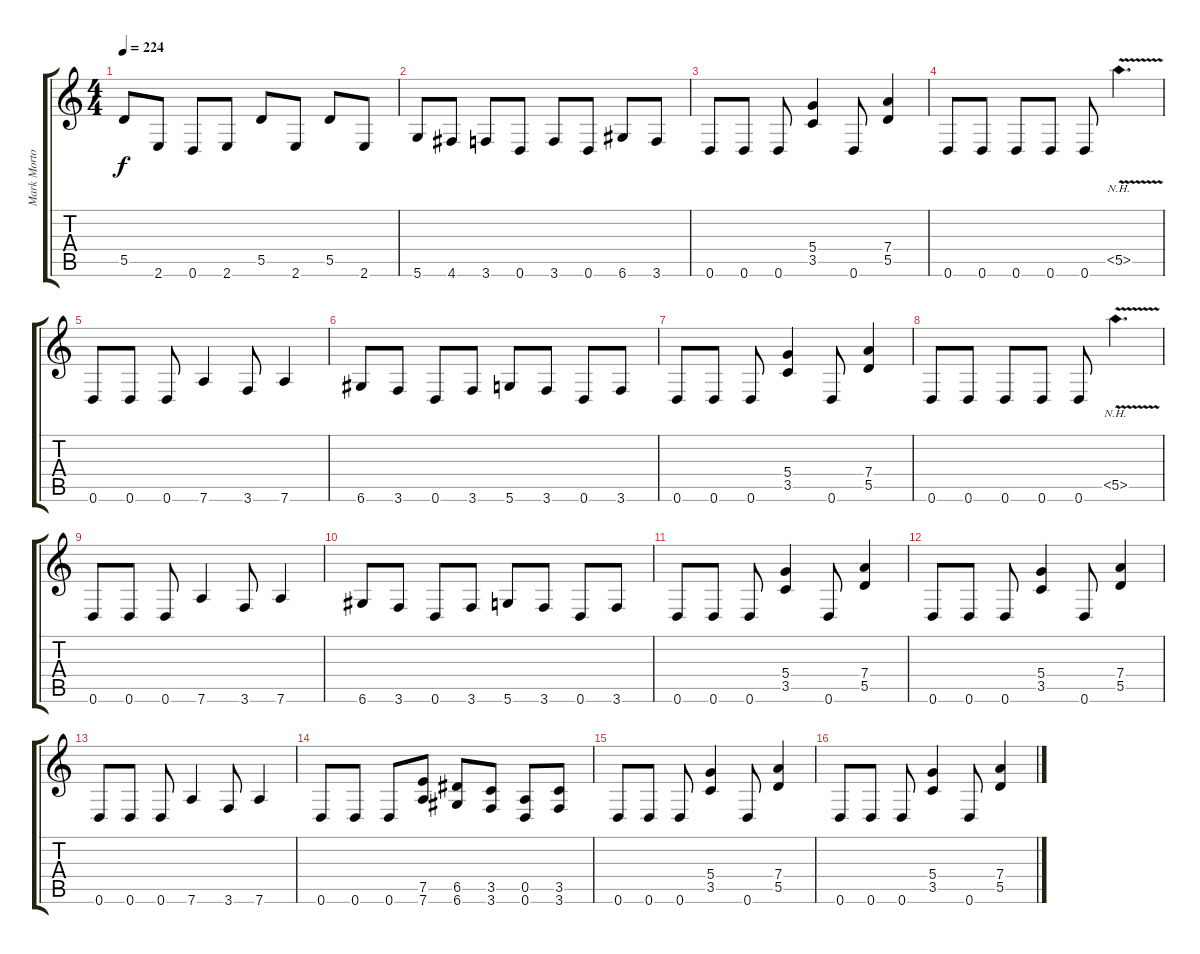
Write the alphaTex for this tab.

\track ("Mark Morton - Lead Guitar" "Mark Morto") {instrument distortionguitar}
\staff {score tabs}
\tuning (E4 B3 G3 D3 A2 D2) {hide}
\ts (4 4)
\tempo 224
\clef g2
\ks c
5.5.8{dy f} 2.6.8 0.6.8 2.6.8 5.5.8 2.6.8 5.5.8 2.6.8 |
5.6.8 4.6.8 3.6.8 0.6.8 3.6.8 0.6.8 6.6.8 3.6.8 |
0.6.8 0.6.8 0.6.8 (5.4 3.5).4 0.6.8 (7.4 5.5).4 |
0.6.8 0.6.8 0.6.8 0.6.8 0.6.8 5.5{nh v}.4{d} |
0.6.8 0.6.8 0.6.8 7.6.4 3.6.8 7.6.4 |
6.6.8 3.6.8 0.6.8 3.6.8 5.6.8 3.6.8 0.6.8 3.6.8 |
0.6.8 0.6.8 0.6.8 (5.4 3.5).4 0.6.8 (7.4 5.5).4 |
0.6.8 0.6.8 0.6.8 0.6.8 0.6.8 5.5{nh v}.4{d} |
0.6.8 0.6.8 0.6.8 7.6.4 3.6.8 7.6.4 |
6.6.8 3.6.8 0.6.8 3.6.8 5.6.8 3.6.8 0.6.8 3.6.8 |
0.6.8 0.6.8 0.6.8 (5.4 3.5).4 0.6.8 (7.4 5.5).4 |
0.6.8 0.6.8 0.6.8 (5.4 3.5).4 0.6.8 (7.4 5.5).4 |
0.6.8 0.6.8 0.6.8 7.6.4 3.6.8 7.6.4 |
0.6.8 0.6.8 0.6.8 (7.5 7.6).8 (6.5 6.6).8 (3.5 3.6).8 (0.5 0.6).8 (3.5 3.6).8 |
0.6.8 0.6.8 0.6.8 (5.4 3.5).4 0.6.8 (7.4 5.5).4 |
0.6.8 0.6.8 0.6.8 (5.4 3.5).4 0.6.8 (7.4 5.5).4
